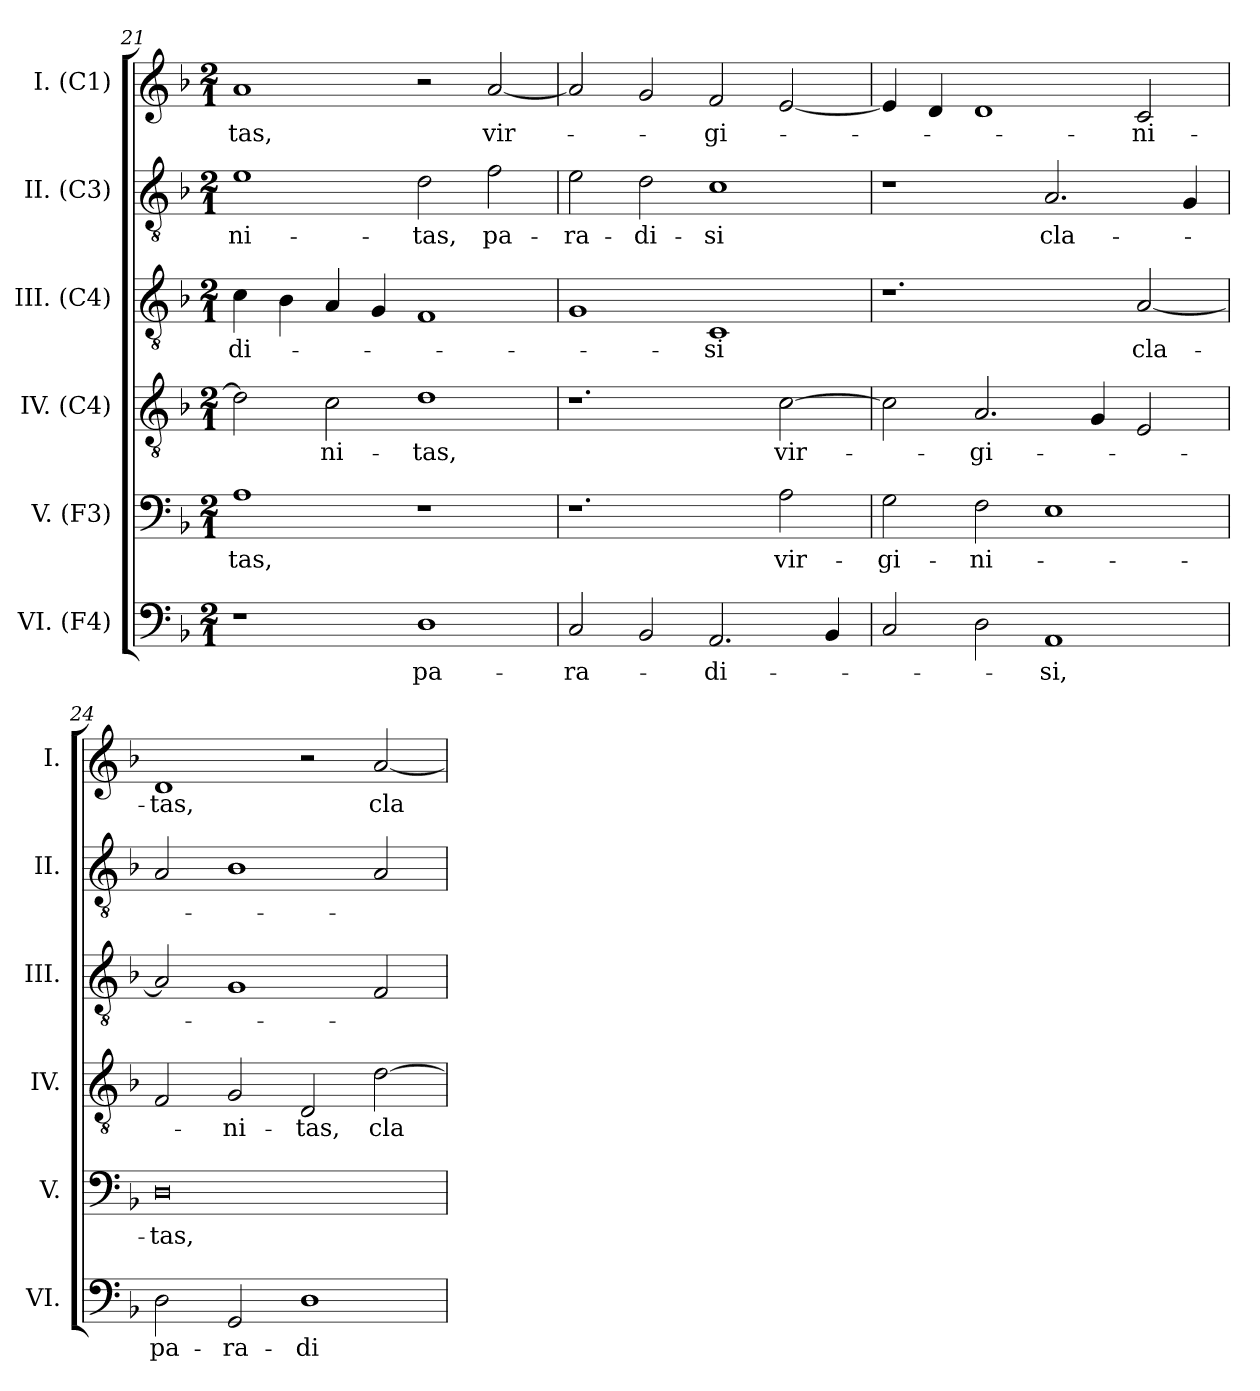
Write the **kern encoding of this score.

**kern	**text	**kern	**text	**kern	**text	**kern	**text	**kern	**text	**kern	**text
*part6	*part6	*part5	*part5	*part4	*part4	*part3	*part3	*part2	*part2	*part1	*part1
*staff6	*staff6	*staff5	*staff5	*staff4	*staff4	*staff3	*staff3	*staff2	*staff2	*staff1	*staff1
*I"VI. (F4)	*	*I"V. (F3)	*	*I"IV. (C4)	*	*I"III. (C4)	*	*I"II. (C3)	*	*I"I. (C1)	*
*I'VI.	*	*I'V.	*	*I'IV.	*	*I'III.	*	*I'II.	*	*I'I.	*
!!LO:LB:g=z
*clefF4	*	*clefF4	*	*clefGv2	*	*clefGv2	*	*clefGv2	*	*clefG2	*
*	*	*	*	*	*	*ITrd7c12	*	*	*	*	*
*k[b-]	*	*k[b-]	*	*k[b-]	*	*k[b-]	*	*k[b-]	*	*k[b-]	*
*F:	*	*F:	*	*F:	*	*F:	*	*F:	*	*F:	*
*M2/1	*	*M2/1	*	*M2/1	*	*M2/1	*	*M2/1	*	*M2/1	*
=21	=21	=21	=21	=21	=21	=21	=21	=21	=21	=21	=21
!	!	!	!LO:LY:b:color=#000000	!	!	!	!	!	!	!	!
!	!	!	!	!	!	!	!LO:LY:b:color=#000000	!	!	!	!
!	!	!	!	!	!	!	!	!	!LO:LY:b:color=#000000	!	!
!	!	!	!	!	!	!	!	!	!	!	!LO:LY:b:color=#000000
1r	.	1Ai	-tas,	2di\]	.	4Ci\	-di-	1ei	-ni-	1ai	-tas,
.	.	.	.	.	.	4BB-i\	.	.	.	.	.
!	!	!	!	!	!LO:LY:b:color=#000000	!	!	!	!	!	!
.	.	.	.	2ci\	-ni-	4AAi/	.	.	.	.	.
.	.	.	.	.	.	4GGi/	.	.	.	.	.
!	!LO:LY:b:color=#000000	!	!	!	!	!	!	!	!	!	!
!	!	!	!	!	!LO:LY:b:color=#000000	!	!	!	!	!	!
!	!	!	!	!	!	!	!	!	!LO:LY:b:color=#000000	!	!
1Di	pa-	1r	.	1di	-tas,	1FFi	.	2di\	-tas,	2r	.
!	!	!	!	!	!	!	!	!	!LO:LY:b:color=#000000	!	!
!	!	!	!	!	!	!	!	!	!	!	!LO:LY:b:color=#000000
.	.	.	.	.	.	.	.	2fi\	pa-	[2ai/	vir-
=22	=22	=22	=22	=22	=22	=22	=22	=22	=22	=22	=22
!	!LO:LY:b:color=#000000	!	!	!	!	!	!	!	!	!	!
!	!	!	!	!	!	!	!	!	!LO:LY:b:color=#000000	!	!
2Ci/	-ra-	1.r	.	1.r	.	1GGi	.	2ei\	-ra-	2ai/]	.
!	!	!	!	!	!	!	!	!	!LO:LY:b:color=#000000	!	!
2BB-i/	.	.	.	.	.	.	.	2di\	-di-	2gi/	.
!	!LO:LY:b:color=#000000	!	!	!	!	!	!	!	!	!	!
!	!	!	!	!	!	!	!LO:LY:b:color=#000000	!	!	!	!
!	!	!	!	!	!	!	!	!	!LO:LY:b:color=#000000	!	!
!	!	!	!	!	!	!	!	!	!	!	!LO:LY:b:color=#000000
2.AAi/	-di-	.	.	.	.	1CCi	-si	1ci	-si	2fi/	-gi-
!	!	!	!LO:LY:b:color=#000000	!	!	!	!	!	!	!	!
!	!	!	!	!	!LO:LY:b:color=#000000	!	!	!	!	!	!
.	.	2Ai\	vir-	[2ci\	vir-	.	.	.	.	[2ei/	.
4BB-i/	.	.	.	.	.	.	.	.	.	.	.
=23	=23	=23	=23	=23	=23	=23	=23	=23	=23	=23	=23
!	!	!	!LO:LY:b:color=#000000	!	!	!	!	!	!	!	!
2Ci/	.	2Gi\	-gi-	2ci\]	.	1.r	.	1r	.	4ei/]	.
.	.	.	.	.	.	.	.	.	.	4di/	.
!	!	!	!LO:LY:b:color=#000000	!	!	!	!	!	!	!	!
!	!	!	!	!	!LO:LY:b:color=#000000	!	!	!	!	!	!
2Di\	.	2Fi\	-ni-	2.Ai/	-gi-	.	.	.	.	1di	.
!	!LO:LY:b:color=#000000	!	!	!	!	!	!	!	!	!	!
!	!	!	!	!	!	!	!	!	!LO:LY:b:color=#000000	!	!
1AAi	-si,	1Ei	.	.	.	.	.	2.Ai/	cla-	.	.
.	.	.	.	4Gi/	.	.	.	.	.	.	.
!	!	!	!	!	!	!	!LO:LY:b:color=#000000	!	!	!	!
!	!	!	!	!	!	!	!	!	!	!	!LO:LY:b:color=#000000
.	.	.	.	2Ei/	.	[2AAi/	cla-	.	.	2ci/	-ni-
.	.	.	.	.	.	.	.	4Gi/	.	.	.
=24	=24	=24	=24	=24	=24	=24	=24	=24	=24	=24	=24
!	!LO:LY:b:color=#000000	!	!	!	!	!	!	!	!	!	!
!	!	!	!LO:LY:b:color=#000000	!	!	!	!	!	!	!	!
!	!	!	!	!	!	!	!	!	!	!	!LO:LY:b:color=#000000
2Di\	pa-	0Di	-tas,	2Fi/	.	2AAi/]	.	2Ai/	.	1di	-tas,
!	!LO:LY:b:color=#000000	!	!	!	!	!	!	!	!	!	!
!	!	!	!	!	!LO:LY:b:color=#000000	!	!	!	!	!	!
2GGi/	-ra-	.	.	2Gi/	-ni-	1GGi	.	1B-i	.	.	.
!	!LO:LY:b:color=#000000	!	!	!	!	!	!	!	!	!	!
!	!	!	!	!	!LO:LY:b:color=#000000	!	!	!	!	!	!
1Di	-di-	.	.	2Di/	-tas,	.	.	.	.	2r	.
!	!	!	!	!	!LO:LY:b:color=#000000	!	!	!	!	!	!
!	!	!	!	!	!	!	!	!	!	!	!LO:LY:b:color=#000000
.	.	.	.	[2di\	cla-	2FFi/	.	2Ai/	.	[2ai/	cla-
=	=	=	=	=	=	=	=	=	=	=	=
*-	*-	*-	*-	*-	*-	*-	*-	*-	*-	*-	*-
